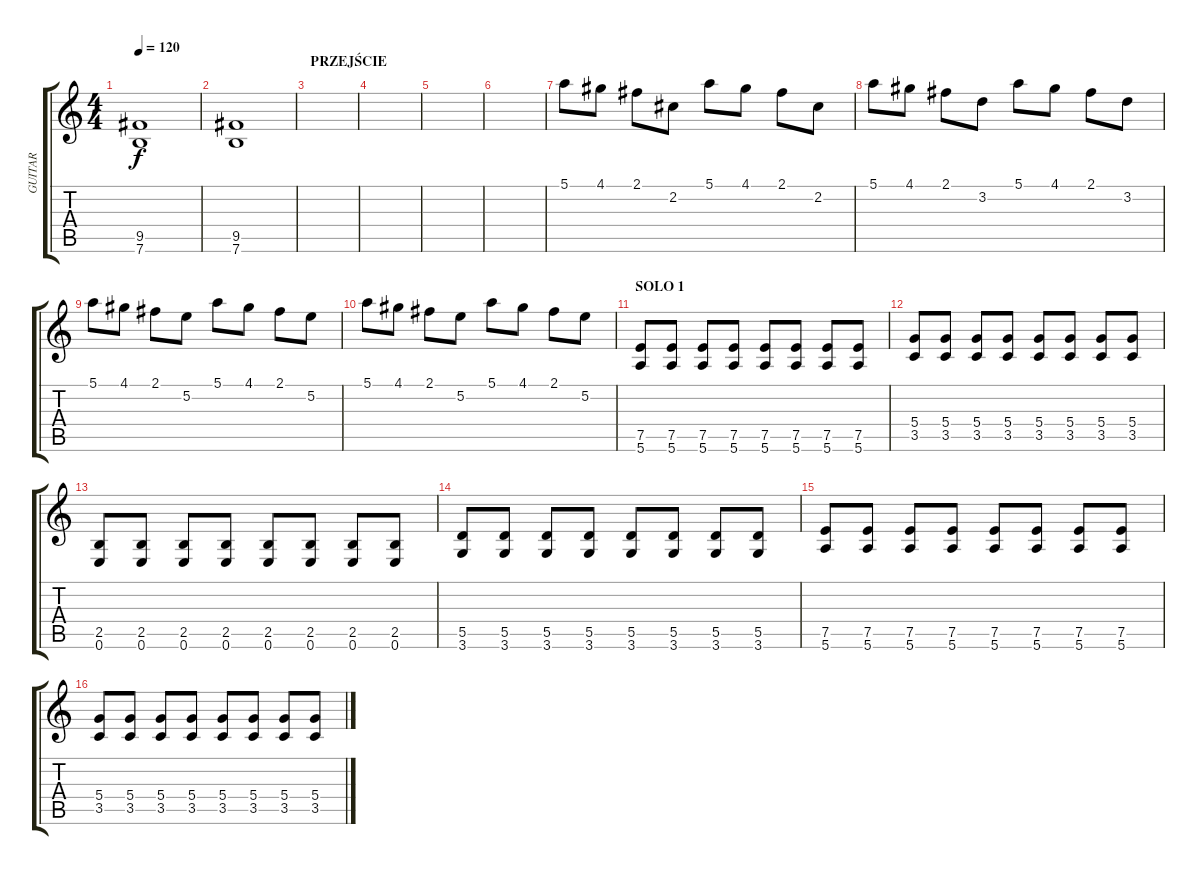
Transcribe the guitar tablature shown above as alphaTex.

\track ("GUITAR" "GUITAR") {instrument overdrivenguitar}
\staff {score tabs}
\tuning (E4 B3 G3 D3 A2 E2) {hide}
\ts (4 4)
\tempo 120
\clef g2
\ks c
(9.5 7.6).1{dy f} |
(9.5 7.6).1 |
\section ("" "PRZEJŚCIE")
|
|
|
|
5.1.8 4.1.8 2.1.8 2.2.8 5.1.8 4.1.8 2.1.8 2.2.8 |
5.1.8 4.1.8 2.1.8 3.2.8 5.1.8 4.1.8 2.1.8 3.2.8 |
5.1.8 4.1.8 2.1.8 5.2.8 5.1.8 4.1.8 2.1.8 5.2.8 |
5.1.8 4.1.8 2.1.8 5.2.8 5.1.8 4.1.8 2.1.8 5.2.8 |
\section ("" "SOLO 1")
(7.5 5.6).8 (7.5 5.6).8 (7.5 5.6).8 (7.5 5.6).8 (7.5 5.6).8 (7.5 5.6).8 (7.5 5.6).8 (7.5 5.6).8 |
(5.4 3.5).8 (5.4 3.5).8 (5.4 3.5).8 (5.4 3.5).8 (5.4 3.5).8 (5.4 3.5).8 (5.4 3.5).8 (5.4 3.5).8 |
(2.5 0.6).8 (2.5 0.6).8 (2.5 0.6).8 (2.5 0.6).8 (2.5 0.6).8 (2.5 0.6).8 (2.5 0.6).8 (2.5 0.6).8 |
(5.5 3.6).8 (5.5 3.6).8 (5.5 3.6).8 (5.5 3.6).8 (5.5 3.6).8 (5.5 3.6).8 (5.5 3.6).8 (5.5 3.6).8 |
(7.5 5.6).8 (7.5 5.6).8 (7.5 5.6).8 (7.5 5.6).8 (7.5 5.6).8 (7.5 5.6).8 (7.5 5.6).8 (7.5 5.6).8 |
(5.4 3.5).8 (5.4 3.5).8 (5.4 3.5).8 (5.4 3.5).8 (5.4 3.5).8 (5.4 3.5).8 (5.4 3.5).8 (5.4 3.5).8
